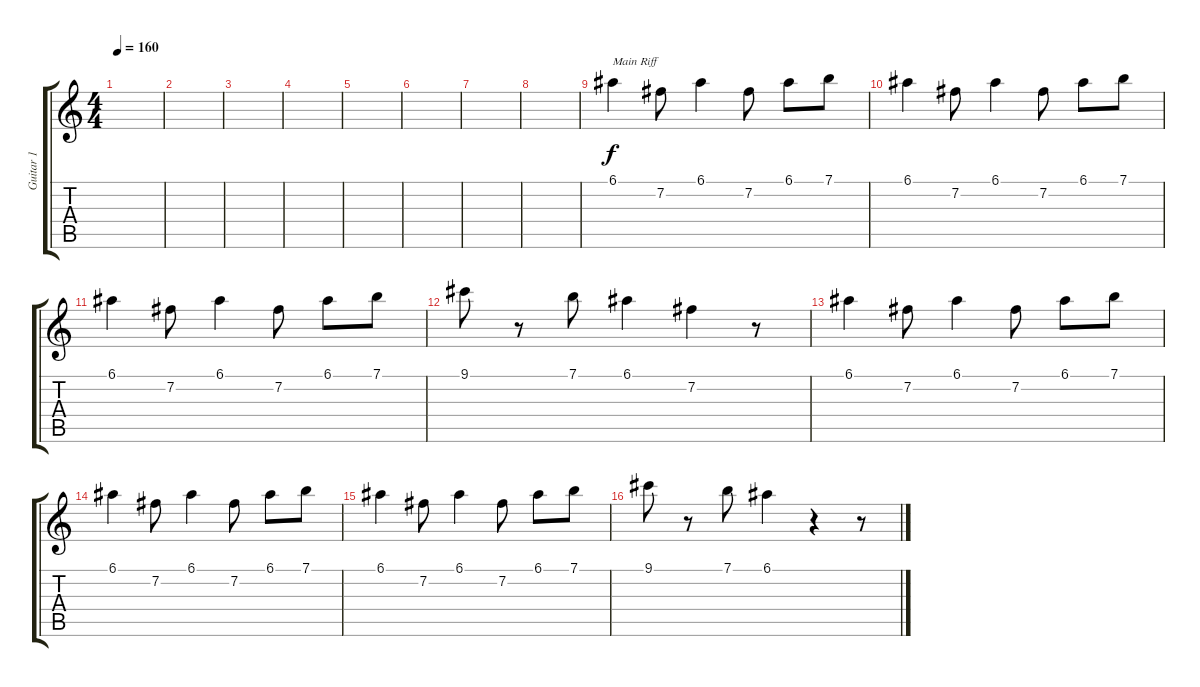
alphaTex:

\track ("Guitar 1" "Guitar 1") {instrument distortionguitar}
\staff {score tabs}
\tuning (E4 B3 G3 D3 A2 E2) {hide}
\ts (4 4)
\tempo 160
\clef g2
\ks c
|
|
|
|
|
|
|
|
6.1.4{txt "Main Riff"} 7.2.8 6.1.4 7.2.8 6.1.8 7.1.8 |
6.1.4 7.2.8 6.1.4 7.2.8 6.1.8 7.1.8 |
6.1.4 7.2.8 6.1.4 7.2.8 6.1.8 7.1.8 |
9.1.8 r.8 7.1.8 6.1.4 7.2.4 r.8 |
6.1.4 7.2.8 6.1.4 7.2.8 6.1.8 7.1.8 |
6.1.4 7.2.8 6.1.4 7.2.8 6.1.8 7.1.8 |
6.1.4 7.2.8 6.1.4 7.2.8 6.1.8 7.1.8 |
9.1.8 r.8 7.1.8 6.1.4 r.4 r.8
